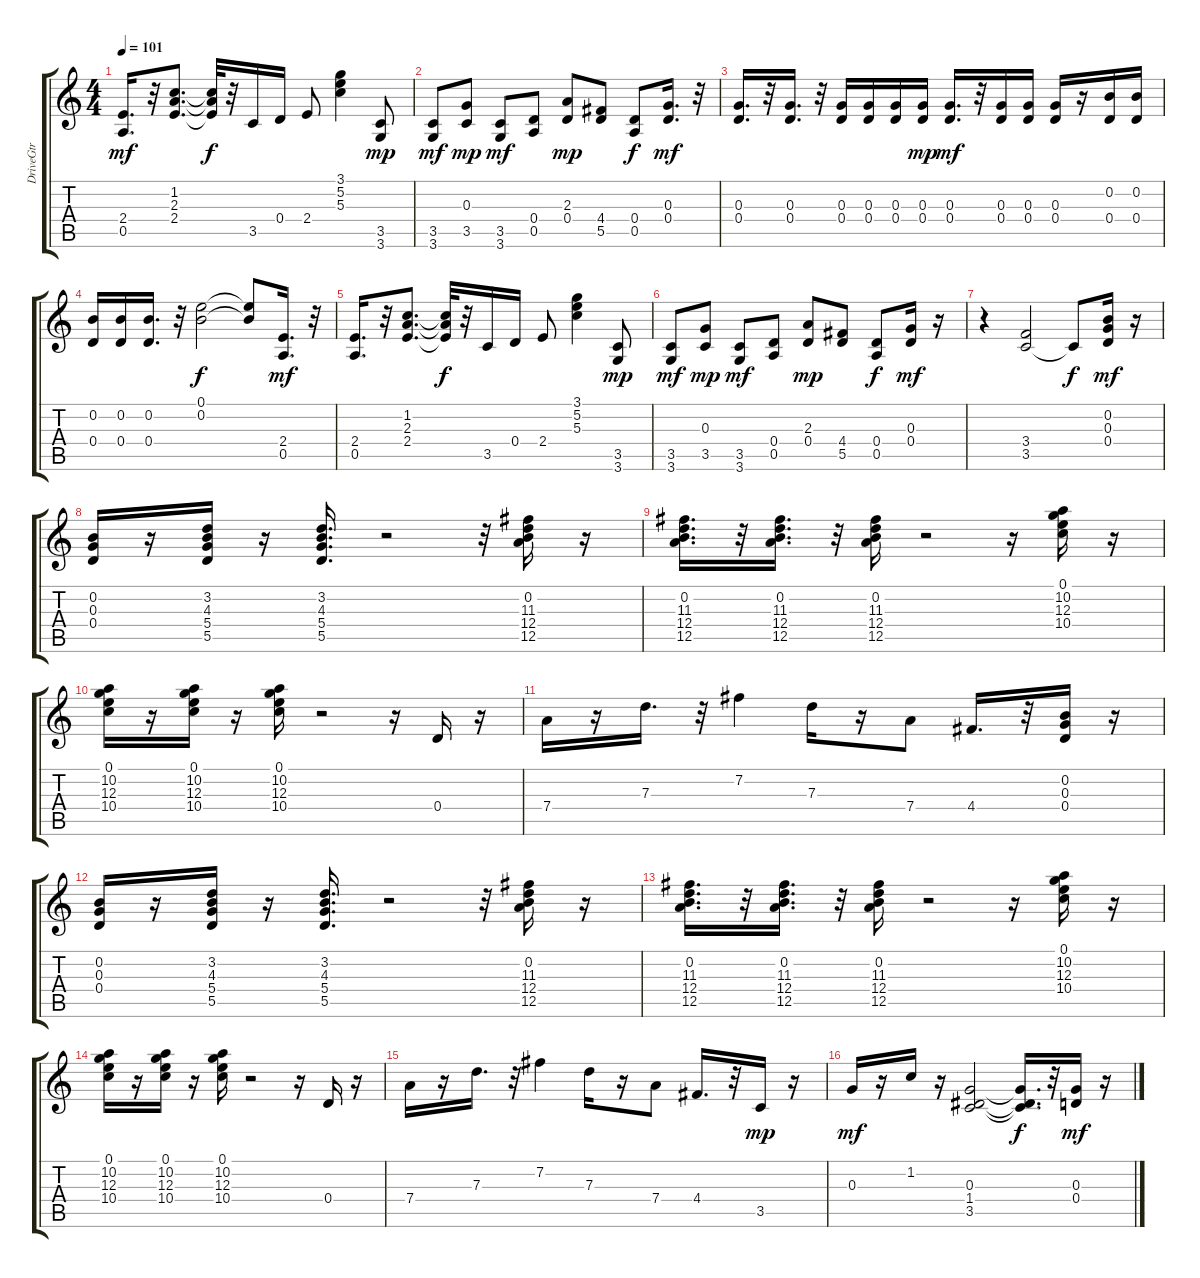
\track ("DriveGtr" "DriveGtr") {instrument overdrivenguitar}
\staff {score tabs}
\tuning (E4 B3 G3 D3 A2 E2) {hide}
\ts (4 4)
\tempo 101
\clef g2
\ks c
(2.4 0.5).16{d dy mf} r.32 (1.2 2.3 2.4).8{d} (1.2{t} 2.3{t} 2.4{t}).32{dy f} r.32 3.5.16 0.4.16 2.4.8 (3.1 5.2 5.3).4 (3.5 3.6).8{dy mp} |
(3.5 3.6).8{dy mf} (0.3 3.5).8{dy mp} (3.5 3.6).8{dy mf} (0.4 0.5).8 (2.3 0.4).8{dy mp} (4.4 5.5).8 (0.4 0.5).8{dy f} (0.3 0.4).16{d dy mf} r.32 |
(0.3 0.4).16{d} r.32 (0.3 0.4).16{d} r.32 (0.3 0.4).16 (0.3 0.4).16 (0.3 0.4).16 (0.3 0.4).16{dy mp} (0.3 0.4).16{d dy mf} r.32 (0.3 0.4).16 (0.3 0.4).16 (0.3 0.4).16 r.16 (0.2 0.4).16 (0.2 0.4).16 |
(0.2 0.4).16 (0.2 0.4).16 (0.2 0.4).16{d} r.32 (0.1 0.2).2{dy f} (0.1{t} 0.2{t}).8 (2.4 0.5).16{d dy mf} r.32 |
(2.4 0.5).16{d} r.32 (1.2 2.3 2.4).8{d} (1.2{t} 2.3{t} 2.4{t}).32{dy f} r.32 3.5.16 0.4.16 2.4.8 (3.1 5.2 5.3).4 (3.5 3.6).8{dy mp} |
(3.5 3.6).8{dy mf} (0.3 3.5).8{dy mp} (3.5 3.6).8{dy mf} (0.4 0.5).8 (2.3 0.4).8{dy mp} (4.4 5.5).8 (0.4 0.5).8{dy f} (0.3 0.4).16{dy mf} r.16 |
r.4 (3.4 3.5).2 3.5{t}.8{dy f} (0.2 0.3 0.4).16{dy mf} r.16 |
(0.2 0.3 0.4).16 r.16 (3.2 4.3 5.4 5.5).16 r.16 (3.2 4.3 5.4 5.5).16{d} r.2 r.32 (0.2 11.3 12.4 12.5).16 r.16 |
(0.2 11.3 12.4 12.5).16{d} r.32 (0.2 11.3 12.4 12.5).16{d} r.32 (0.2 11.3 12.4 12.5).16 r.2 r.16 (0.1 10.2 12.3 10.4).16 r.16 |
(0.1 10.2 12.3 10.4).16 r.16 (0.1 10.2 12.3 10.4).16 r.16 (0.1 10.2 12.3 10.4).16 r.2 r.16 0.4.16 r.16 |
7.4.16 r.16 7.3.16{d} r.32 7.2.4 7.3.16 r.16 7.4.8 4.4.16{d} r.32 (0.2 0.3 0.4).16 r.16 |
(0.2 0.3 0.4).16 r.16 (3.2 4.3 5.4 5.5).16 r.16 (3.2 4.3 5.4 5.5).16{d} r.2 r.32 (0.2 11.3 12.4 12.5).16 r.16 |
(0.2 11.3 12.4 12.5).16{d} r.32 (0.2 11.3 12.4 12.5).16{d} r.32 (0.2 11.3 12.4 12.5).16 r.2 r.16 (0.1 10.2 12.3 10.4).16 r.16 |
(0.1 10.2 12.3 10.4).16 r.16 (0.1 10.2 12.3 10.4).16 r.16 (0.1 10.2 12.3 10.4).16 r.2 r.16 0.4.16 r.16 |
7.4.16 r.16 7.3.16{d} r.32 7.2.4 7.3.16 r.16 7.4.8 4.4.16{d} r.32 3.5.16{dy mp} r.16 |
0.3.16{dy mf} r.16 1.2.16 r.16 (0.3 1.4 3.5).2 (0.3{t} 1.4{t} 3.5{t}).16{d dy f} r.32 (0.3 0.4).16{dy mf} r.16
